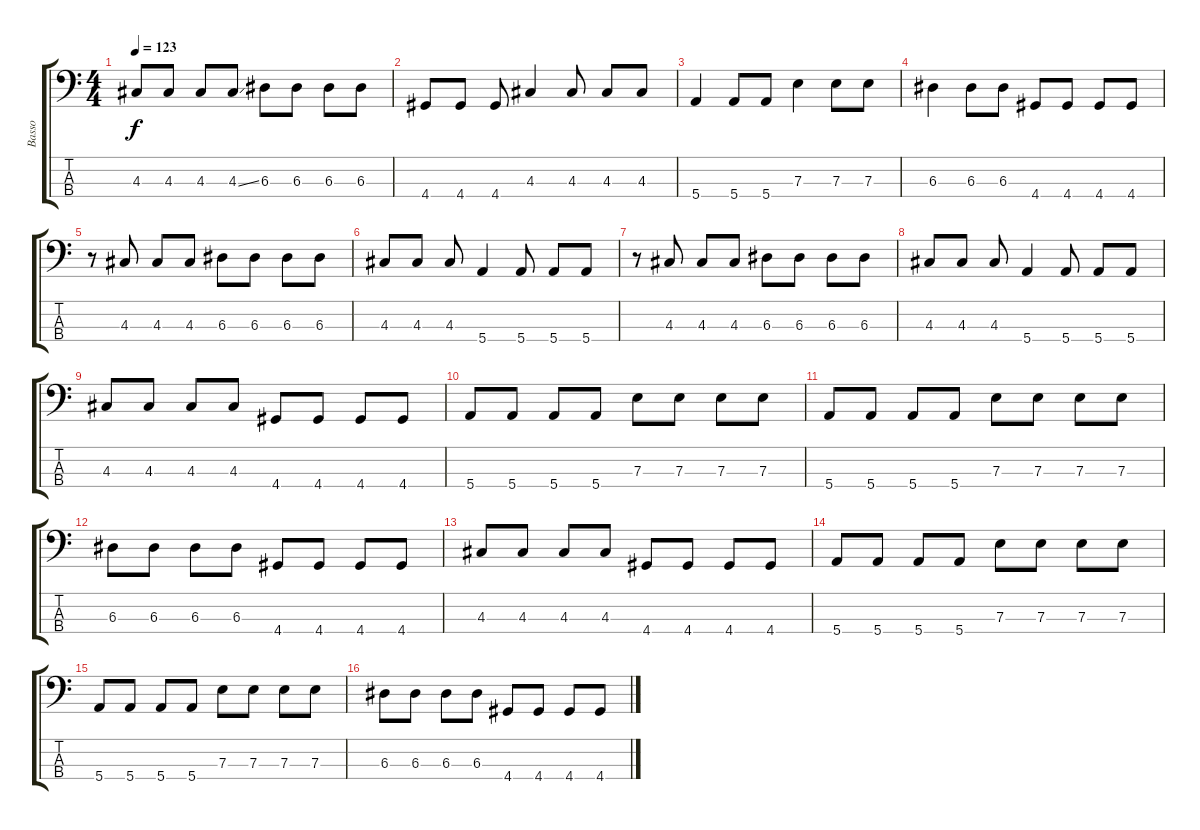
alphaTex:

\track ("Basso" "Basso") {instrument electricbasspick}
\staff {score tabs}
\tuning (G2 D2 A1 E1) {hide}
\ts (4 4)
\tempo 123
\clef f4
\ks c
4.3.8{dy f} 4.3.8 4.3.8 4.3{ss}.8 6.3.8 6.3.8 6.3.8 6.3.8 |
4.4.8 4.4.8 4.4.8 4.3.4 4.3.8 4.3.8 4.3.8 |
5.4.4 5.4.8 5.4.8 7.3.4 7.3.8 7.3.8 |
6.3.4 6.3.8 6.3.8 4.4.8 4.4.8 4.4.8 4.4.8 |
r.8 4.3.8 4.3.8 4.3.8 6.3.8 6.3.8 6.3.8 6.3.8 |
4.3.8 4.3.8 4.3.8 5.4.4 5.4.8 5.4.8 5.4.8 |
r.8 4.3.8 4.3.8 4.3.8 6.3.8 6.3.8 6.3.8 6.3.8 |
4.3.8 4.3.8 4.3.8 5.4.4 5.4.8 5.4.8 5.4.8 |
4.3.8 4.3.8 4.3.8 4.3.8 4.4.8 4.4.8 4.4.8 4.4.8 |
5.4.8 5.4.8 5.4.8 5.4.8 7.3.8 7.3.8 7.3.8 7.3.8 |
5.4.8 5.4.8 5.4.8 5.4.8 7.3.8 7.3.8 7.3.8 7.3.8 |
6.3.8 6.3.8 6.3.8 6.3.8 4.4.8 4.4.8 4.4.8 4.4.8 |
4.3.8 4.3.8 4.3.8 4.3.8 4.4.8 4.4.8 4.4.8 4.4.8 |
5.4.8 5.4.8 5.4.8 5.4.8 7.3.8 7.3.8 7.3.8 7.3.8 |
5.4.8 5.4.8 5.4.8 5.4.8 7.3.8 7.3.8 7.3.8 7.3.8 |
6.3.8 6.3.8 6.3.8 6.3.8 4.4.8 4.4.8 4.4.8 4.4.8
